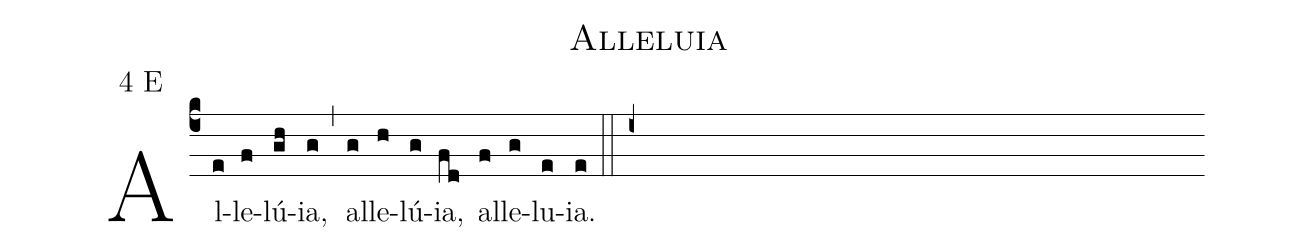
name: Alleluia;
mode: 4;
mode-differentia: E;
%%
(c4)

Al(e)le(f)lú(gh)ia,(g) (,) al(g)le(h)lú(g)ia,(fd) al(f)le(g)lu(e)ia.(e)

(::)

(i+)
